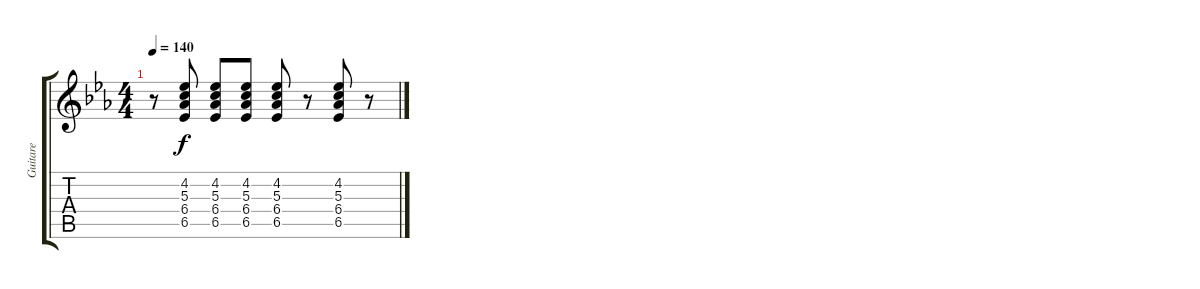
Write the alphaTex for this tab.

\track ("Guitare" "Guitare") {instrument overdrivenguitar}
\staff {score tabs}
\tuning (E4 B3 G3 D3 A2 E2) {hide}
\ts (4 4)
\tempo 140
\clef g2
\ks eb
r.8{dy f} (4.2 5.3 6.4 6.5).8 (4.2 5.3 6.4 6.5).8 (4.2 5.3 6.4 6.5).8 (4.2 5.3 6.4 6.5).8 r.8 (4.2 5.3 6.4 6.5).8 r.8
